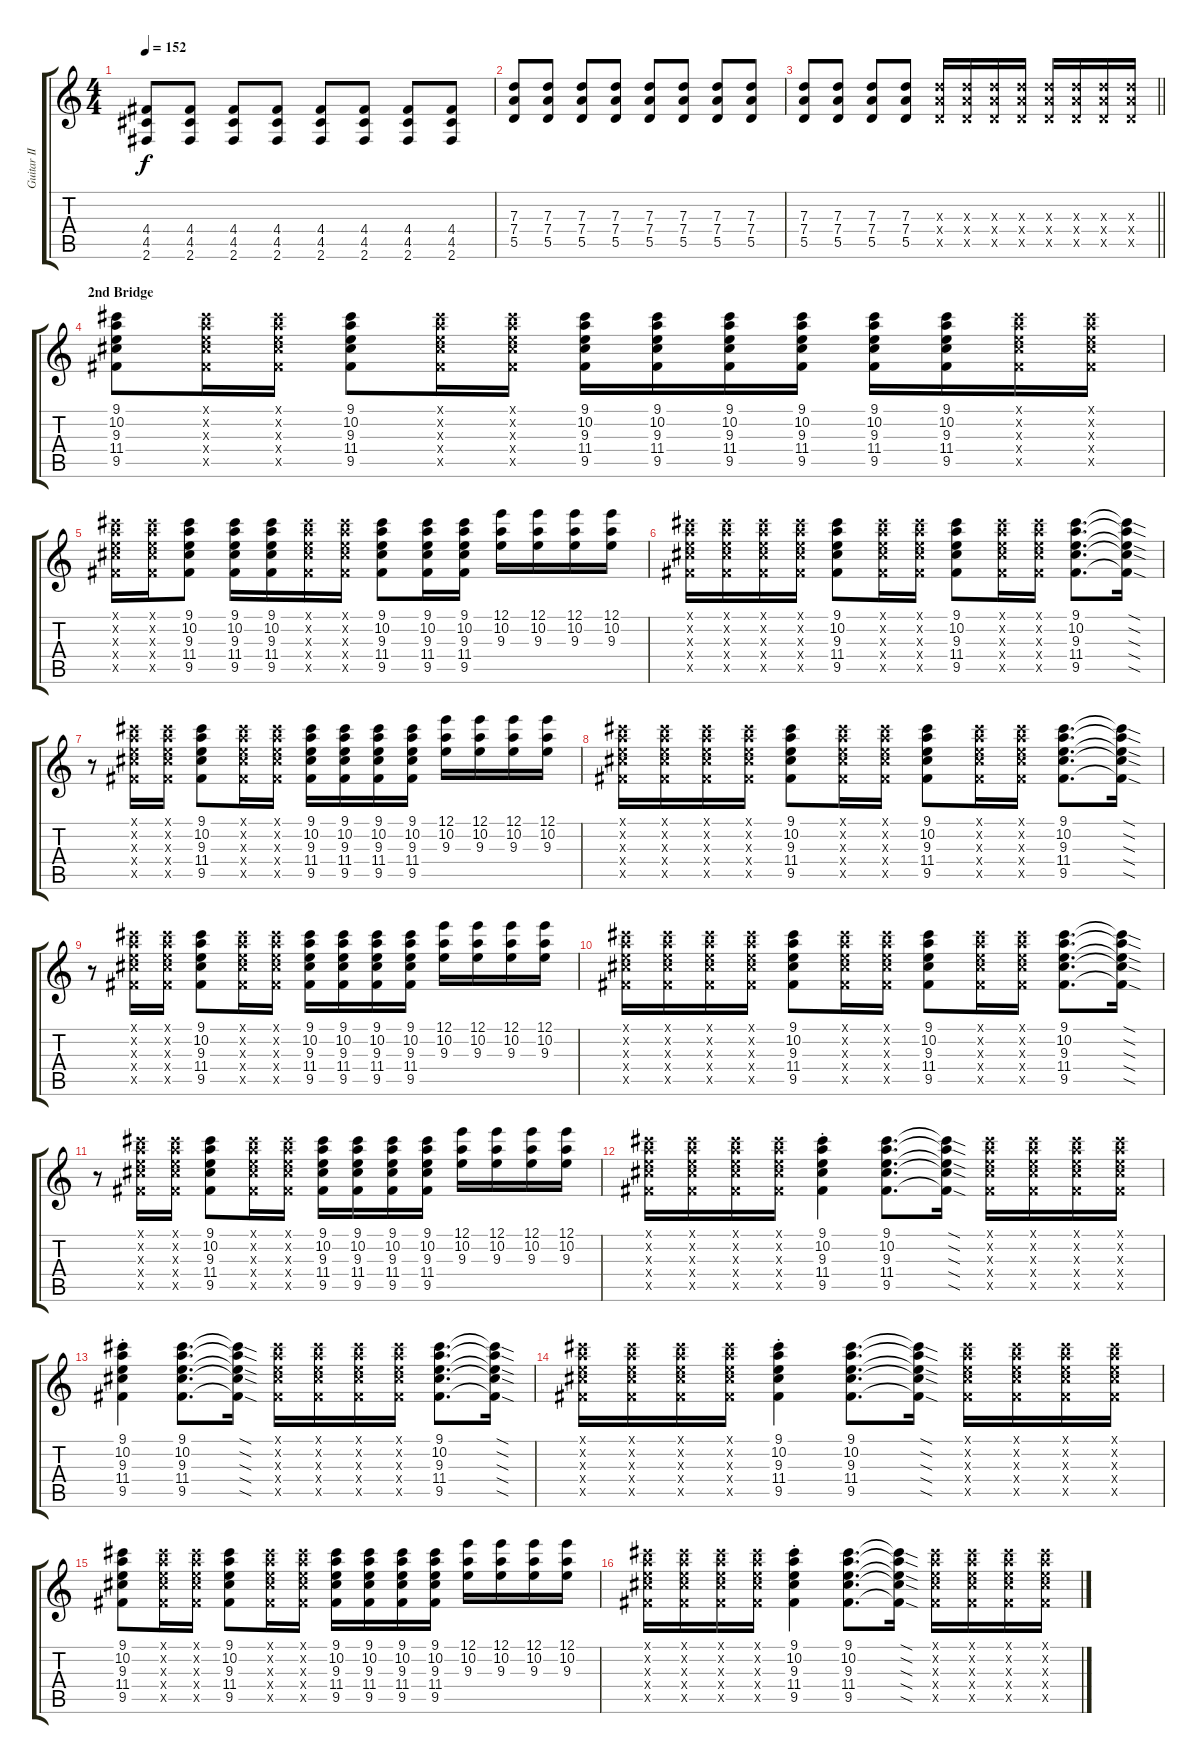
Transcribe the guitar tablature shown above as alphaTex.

\track ("Guitar II" "Guitar II") {instrument overdrivenguitar}
\staff {score tabs}
\tuning (E4 B3 G3 D3 A2 E2) {hide}
\ts (4 4)
\tempo 152
\clef g2
\ks c
(4.4 4.5 2.6).8{dy f} (4.4 4.5 2.6).8 (4.4 4.5 2.6).8 (4.4 4.5 2.6).8 (4.4 4.5 2.6).8 (4.4 4.5 2.6).8 (4.4 4.5 2.6).8 (4.4 4.5 2.6).8 |
(7.3 7.4 5.5).8 (7.3 7.4 5.5).8 (7.3 7.4 5.5).8 (7.3 7.4 5.5).8 (7.3 7.4 5.5).8 (7.3 7.4 5.5).8 (7.3 7.4 5.5).8 (7.3 7.4 5.5).8 |
\barLineRight lightlight
(7.3 7.4 5.5).8 (7.3 7.4 5.5).8 (7.3 7.4 5.5).8 (7.3 7.4 5.5).8 (7.3{x} 7.4{x} 5.5{x}).16 (7.3{x} 7.4{x} 5.5{x}).16 (7.3{x} 7.4{x} 5.5{x}).16 (7.3{x} 7.4{x} 5.5{x}).16 (7.3{x} 7.4{x} 5.5{x}).16 (7.3{x} 7.4{x} 5.5{x}).16 (7.3{x} 7.4{x} 5.5{x}).16 (7.3{x} 7.4{x} 5.5{x}).16 |
\section ("" "2nd Bridge")
(9.1 10.2 9.3 11.4 9.5).8{instrument electricguitarclean} (9.1{x} 10.2{x} 9.3{x} 11.4{x} 9.5{x}).16 (9.1{x} 10.2{x} 9.3{x} 11.4{x} 9.5{x}).16 (9.1 10.2 9.3 11.4 9.5).8 (9.1{x} 10.2{x} 9.3{x} 11.4{x} 9.5{x}).16 (9.1{x} 10.2{x} 9.3{x} 11.4{x} 9.5{x}).16 (9.1 10.2 9.3 11.4 9.5).16 (9.1 10.2 9.3 11.4 9.5).16 (9.1 10.2 9.3 11.4 9.5).16 (9.1 10.2 9.3 11.4 9.5).16 (9.1 10.2 9.3 11.4 9.5).16 (9.1 10.2 9.3 11.4 9.5).16 (9.1{x} 10.2{x} 9.3{x} 11.4{x} 9.5{x}).16 (9.1{x} 10.2{x} 9.3{x} 11.4{x} 9.5{x}).16 |
(9.1{x} 10.2{x} 9.3{x} 11.4{x} 9.5{x}).16 (9.1{x} 10.2{x} 9.3{x} 11.4{x} 9.5{x}).16 (9.1 10.2 9.3 11.4 9.5).8 (9.1 10.2 9.3 11.4 9.5).16 (9.1 10.2 9.3 11.4 9.5).16 (9.1{x} 10.2{x} 9.3{x} 11.4{x} 9.5{x}).16 (9.1{x} 10.2{x} 9.3{x} 11.4{x} 9.5{x}).16 (9.1 10.2 9.3 11.4 9.5).8 (9.1 10.2 9.3 11.4 9.5).16 (9.1 10.2 9.3 11.4 9.5).16 (12.1 10.2 9.3).16 (12.1 10.2 9.3).16 (12.1 10.2 9.3).16 (12.1 10.2 9.3).16 |
(9.1{x} 10.2{x} 9.3{x} 11.4{x} 9.5{x}).16 (9.1{x} 10.2{x} 9.3{x} 11.4{x} 9.5{x}).16 (9.1{x} 10.2{x} 9.3{x} 11.4{x} 9.5{x}).16 (9.1{x} 10.2{x} 9.3{x} 11.4{x} 9.5{x}).16 (9.1 10.2 9.3 11.4 9.5).8 (9.1{x} 10.2{x} 9.3{x} 11.4{x} 9.5{x}).16 (9.1{x} 10.2{x} 9.3{x} 11.4{x} 9.5{x}).16 (9.1 10.2 9.3 11.4 9.5).8 (9.1{x} 10.2{x} 9.3{x} 11.4{x} 9.5{x}).16 (9.1{x} 10.2{x} 9.3{x} 11.4{x} 9.5{x}).16 (9.1 10.2 9.3 11.4 9.5).8{d} (9.1{sod t} 10.2{sod t} 9.3{sod t} 11.4{sod t} 9.5{sod t}).16 |
r.8 (9.1{x} 10.2{x} 9.3{x} 11.4{x} 9.5{x}).16 (9.1{x} 10.2{x} 9.3{x} 11.4{x} 9.5{x}).16 (9.1 10.2 9.3 11.4 9.5).8 (9.1{x} 10.2{x} 9.3{x} 11.4{x} 9.5{x}).16 (9.1{x} 10.2{x} 9.3{x} 11.4{x} 9.5{x}).16 (9.1 10.2 9.3 11.4 9.5).16 (9.1 10.2 9.3 11.4 9.5).16 (9.1 10.2 9.3 11.4 9.5).16 (9.1 10.2 9.3 11.4 9.5).16 (12.1 10.2 9.3).16 (12.1 10.2 9.3).16 (12.1 10.2 9.3).16 (12.1 10.2 9.3).16 |
(9.1{x} 10.2{x} 9.3{x} 11.4{x} 9.5{x}).16 (9.1{x} 10.2{x} 9.3{x} 11.4{x} 9.5{x}).16 (9.1{x} 10.2{x} 9.3{x} 11.4{x} 9.5{x}).16 (9.1{x} 10.2{x} 9.3{x} 11.4{x} 9.5{x}).16 (9.1 10.2 9.3 11.4 9.5).8 (9.1{x} 10.2{x} 9.3{x} 11.4{x} 9.5{x}).16 (9.1{x} 10.2{x} 9.3{x} 11.4{x} 9.5{x}).16 (9.1 10.2 9.3 11.4 9.5).8 (9.1{x} 10.2{x} 9.3{x} 11.4{x} 9.5{x}).16 (9.1{x} 10.2{x} 9.3{x} 11.4{x} 9.5{x}).16 (9.1 10.2 9.3 11.4 9.5).8{d} (9.1{sod t} 10.2{sod t} 9.3{sod t} 11.4{sod t} 9.5{sod t}).16 |
r.8 (9.1{x} 10.2{x} 9.3{x} 11.4{x} 9.5{x}).16 (9.1{x} 10.2{x} 9.3{x} 11.4{x} 9.5{x}).16 (9.1 10.2 9.3 11.4 9.5).8 (9.1{x} 10.2{x} 9.3{x} 11.4{x} 9.5{x}).16 (9.1{x} 10.2{x} 9.3{x} 11.4{x} 9.5{x}).16 (9.1 10.2 9.3 11.4 9.5).16 (9.1 10.2 9.3 11.4 9.5).16 (9.1 10.2 9.3 11.4 9.5).16 (9.1 10.2 9.3 11.4 9.5).16 (12.1 10.2 9.3).16 (12.1 10.2 9.3).16 (12.1 10.2 9.3).16 (12.1 10.2 9.3).16 |
(9.1{x} 10.2{x} 9.3{x} 11.4{x} 9.5{x}).16 (9.1{x} 10.2{x} 9.3{x} 11.4{x} 9.5{x}).16 (9.1{x} 10.2{x} 9.3{x} 11.4{x} 9.5{x}).16 (9.1{x} 10.2{x} 9.3{x} 11.4{x} 9.5{x}).16 (9.1 10.2 9.3 11.4 9.5).8 (9.1{x} 10.2{x} 9.3{x} 11.4{x} 9.5{x}).16 (9.1{x} 10.2{x} 9.3{x} 11.4{x} 9.5{x}).16 (9.1 10.2 9.3 11.4 9.5).8 (9.1{x} 10.2{x} 9.3{x} 11.4{x} 9.5{x}).16 (9.1{x} 10.2{x} 9.3{x} 11.4{x} 9.5{x}).16 (9.1 10.2 9.3 11.4 9.5).8{d} (9.1{sod t} 10.2{sod t} 9.3{sod t} 11.4{sod t} 9.5{sod t}).16 |
r.8 (9.1{x} 10.2{x} 9.3{x} 11.4{x} 9.5{x}).16 (9.1{x} 10.2{x} 9.3{x} 11.4{x} 9.5{x}).16 (9.1 10.2 9.3 11.4 9.5).8 (9.1{x} 10.2{x} 9.3{x} 11.4{x} 9.5{x}).16 (9.1{x} 10.2{x} 9.3{x} 11.4{x} 9.5{x}).16 (9.1 10.2 9.3 11.4 9.5).16 (9.1 10.2 9.3 11.4 9.5).16 (9.1 10.2 9.3 11.4 9.5).16 (9.1 10.2 9.3 11.4 9.5).16 (12.1 10.2 9.3).16 (12.1 10.2 9.3).16 (12.1 10.2 9.3).16 (12.1 10.2 9.3).16 |
(9.1{x} 10.2{x} 9.3{x} 11.4{x} 9.5{x}).16 (9.1{x} 10.2{x} 9.3{x} 11.4{x} 9.5{x}).16 (9.1{x} 10.2{x} 9.3{x} 11.4{x} 9.5{x}).16 (9.1{x} 10.2{x} 9.3{x} 11.4{x} 9.5{x}).16 (9.1{st} 10.2{st} 9.3{st} 11.4{st} 9.5{st}).4 (9.1 10.2 9.3 11.4 9.5).8{d} (9.1{sod t} 10.2{sod t} 9.3{sod t} 11.4{sod t} 9.5{sod t}).16 (9.1{x} 10.2{x} 9.3{x} 11.4{x} 9.5{x}).16 (9.1{x} 10.2{x} 9.3{x} 11.4{x} 9.5{x}).16 (9.1{x} 10.2{x} 9.3{x} 11.4{x} 9.5{x}).16 (9.1{x} 10.2{x} 9.3{x} 11.4{x} 9.5{x}).16 |
(9.1{st} 10.2{st} 9.3{st} 11.4{st} 9.5{st}).4 (9.1 10.2 9.3 11.4 9.5).8{d} (9.1{sod t} 10.2{sod t} 9.3{sod t} 11.4{sod t} 9.5{sod t}).16 (9.1{x} 10.2{x} 9.3{x} 11.4{x} 9.5{x}).16 (9.1{x} 10.2{x} 9.3{x} 11.4{x} 9.5{x}).16 (9.1{x} 10.2{x} 9.3{x} 11.4{x} 9.5{x}).16 (9.1{x} 10.2{x} 9.3{x} 11.4{x} 9.5{x}).16 (9.1 10.2 9.3 11.4 9.5).8{d} (9.1{sod t} 10.2{sod t} 9.3{sod t} 11.4{sod t} 9.5{sod t}).16 |
(9.1{x} 10.2{x} 9.3{x} 11.4{x} 9.5{x}).16 (9.1{x} 10.2{x} 9.3{x} 11.4{x} 9.5{x}).16 (9.1{x} 10.2{x} 9.3{x} 11.4{x} 9.5{x}).16 (9.1{x} 10.2{x} 9.3{x} 11.4{x} 9.5{x}).16 (9.1{st} 10.2{st} 9.3{st} 11.4{st} 9.5{st}).4 (9.1 10.2 9.3 11.4 9.5).8{d} (9.1{sod t} 10.2{sod t} 9.3{sod t} 11.4{sod t} 9.5{sod t}).16 (9.1{x} 10.2{x} 9.3{x} 11.4{x} 9.5{x}).16 (9.1{x} 10.2{x} 9.3{x} 11.4{x} 9.5{x}).16 (9.1{x} 10.2{x} 9.3{x} 11.4{x} 9.5{x}).16 (9.1{x} 10.2{x} 9.3{x} 11.4{x} 9.5{x}).16 |
(9.1 10.2 9.3 11.4 9.5).8 (9.1{x} 10.2{x} 9.3{x} 11.4{x} 9.5{x}).16 (9.1{x} 10.2{x} 9.3{x} 11.4{x} 9.5{x}).16 (9.1 10.2 9.3 11.4 9.5).8 (9.1{x} 10.2{x} 9.3{x} 11.4{x} 9.5{x}).16 (9.1{x} 10.2{x} 9.3{x} 11.4{x} 9.5{x}).16 (9.1 10.2 9.3 11.4 9.5).16 (9.1 10.2 9.3 11.4 9.5).16 (9.1 10.2 9.3 11.4 9.5).16 (9.1 10.2 9.3 11.4 9.5).16 (12.1 10.2 9.3).16 (12.1 10.2 9.3).16 (12.1 10.2 9.3).16 (12.1 10.2 9.3).16 |
(9.1{x} 10.2{x} 9.3{x} 11.4{x} 9.5{x}).16 (9.1{x} 10.2{x} 9.3{x} 11.4{x} 9.5{x}).16 (9.1{x} 10.2{x} 9.3{x} 11.4{x} 9.5{x}).16 (9.1{x} 10.2{x} 9.3{x} 11.4{x} 9.5{x}).16 (9.1{st} 10.2{st} 9.3{st} 11.4{st} 9.5{st}).4 (9.1 10.2 9.3 11.4 9.5).8{d} (9.1{sod t} 10.2{sod t} 9.3{sod t} 11.4{sod t} 9.5{sod t}).16 (9.1{x} 10.2{x} 9.3{x} 11.4{x} 9.5{x}).16 (9.1{x} 10.2{x} 9.3{x} 11.4{x} 9.5{x}).16 (9.1{x} 10.2{x} 9.3{x} 11.4{x} 9.5{x}).16 (9.1{x} 10.2{x} 9.3{x} 11.4{x} 9.5{x}).16
